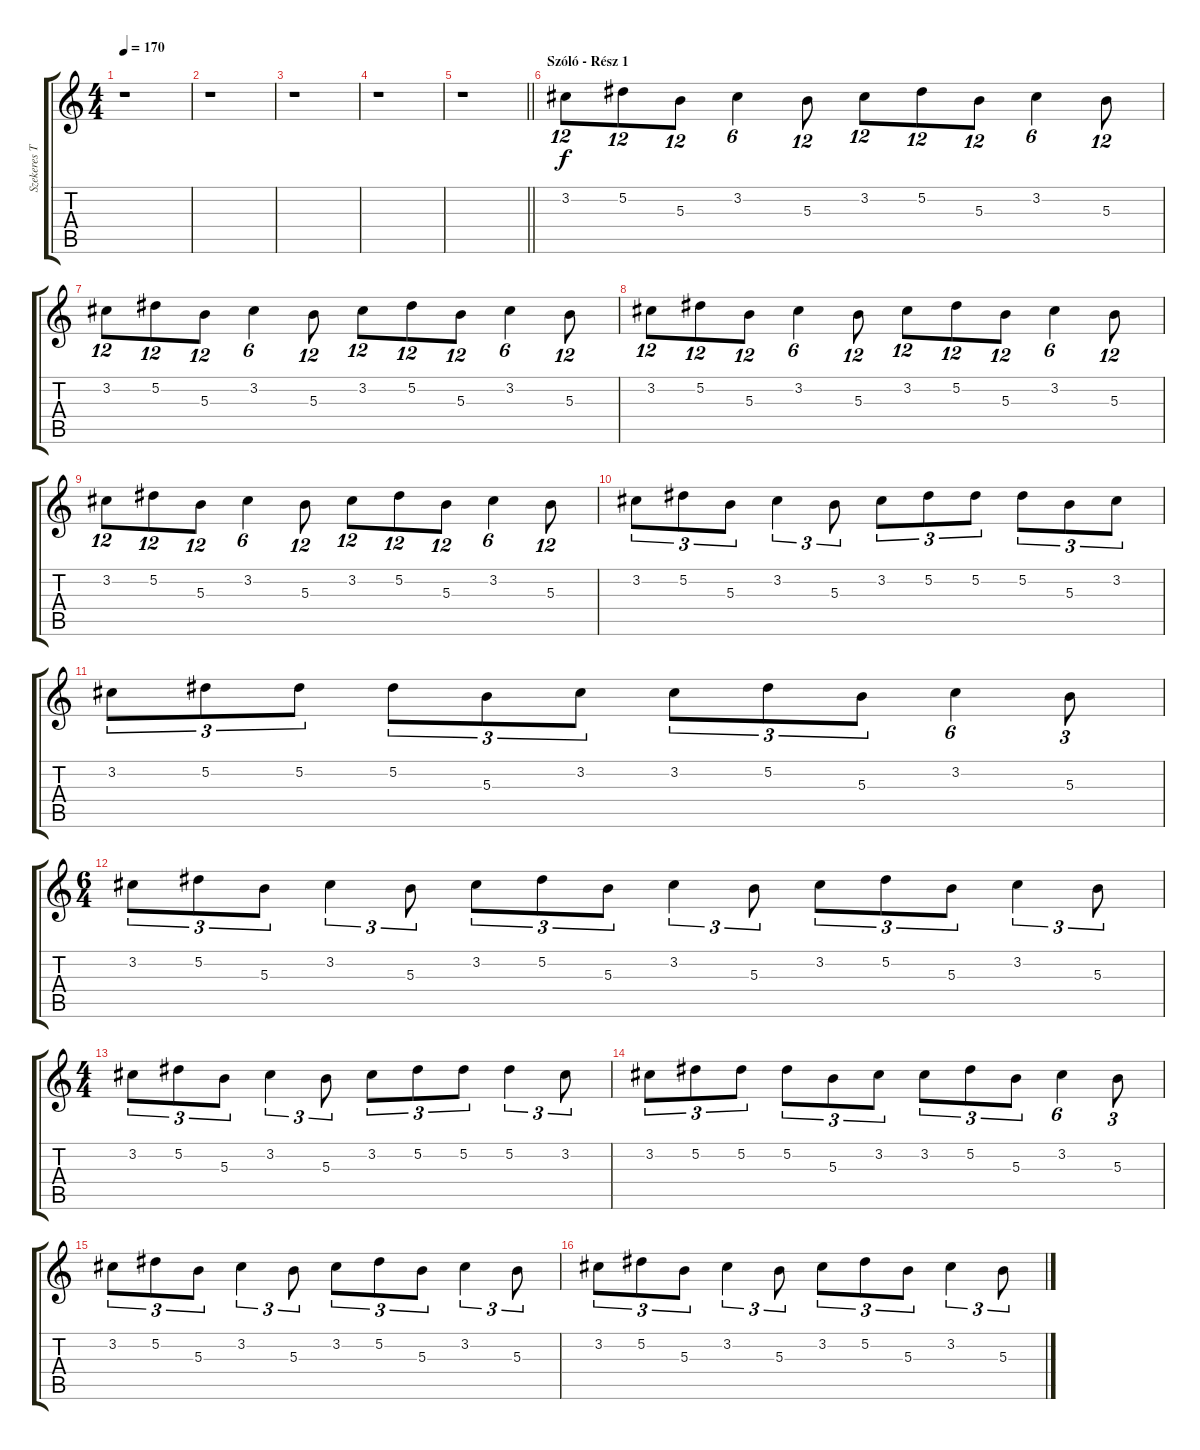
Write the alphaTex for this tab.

\track ("Szekeres Tamás - Szólók 3" "Szekeres T") {instrument distortionguitar}
\staff {score tabs}
\tuning (Eb4 Bb3 Gb3 Db3 Ab2 Eb2) {hide}
\ts (4 4)
\tempo 170
\clef g2
\ks c
r.1{dy f} |
r.1 |
r.1 |
r.1 |
\barLineRight lightlight
r.1 |
\section ("" "Szóló - Rész 1")
3.2.8{tu (12 8)} 5.2.8{tu (12 8)} 5.3.8{tu (12 8)} 3.2.4{tu (6 4)} 5.3.8{tu (12 8)} 3.2.8{tu (12 8)} 5.2.8{tu (12 8)} 5.3.8{tu (12 8)} 3.2.4{tu (6 4)} 5.3.8{tu (12 8)} |
3.2.8{tu (12 8)} 5.2.8{tu (12 8)} 5.3.8{tu (12 8)} 3.2.4{tu (6 4)} 5.3.8{tu (12 8)} 3.2.8{tu (12 8)} 5.2.8{tu (12 8)} 5.3.8{tu (12 8)} 3.2.4{tu (6 4)} 5.3.8{tu (12 8)} |
3.2.8{tu (12 8)} 5.2.8{tu (12 8)} 5.3.8{tu (12 8)} 3.2.4{tu (6 4)} 5.3.8{tu (12 8)} 3.2.8{tu (12 8)} 5.2.8{tu (12 8)} 5.3.8{tu (12 8)} 3.2.4{tu (6 4)} 5.3.8{tu (12 8)} |
3.2.8{tu (12 8)} 5.2.8{tu (12 8)} 5.3.8{tu (12 8)} 3.2.4{tu (6 4)} 5.3.8{tu (12 8)} 3.2.8{tu (12 8)} 5.2.8{tu (12 8)} 5.3.8{tu (12 8)} 3.2.4{tu (6 4)} 5.3.8{tu (12 8)} |
3.2.8{tu (3 2)} 5.2.8{tu (3 2)} 5.3.8{tu (3 2)} 3.2.4{tu (3 2)} 5.3.8{tu (3 2)} 3.2.8{tu (3 2)} 5.2.8{tu (3 2)} 5.2.8{tu (3 2)} 5.2.8{tu (3 2)} 5.3.8{tu (3 2)} 3.2.8{tu (3 2)} |
3.2.8{tu (3 2)} 5.2.8{tu (3 2)} 5.2.8{tu (3 2)} 5.2.8{tu (3 2)} 5.3.8{tu (3 2)} 3.2.8{tu (3 2)} 3.2.8{tu (3 2)} 5.2.8{tu (3 2)} 5.3.8{tu (3 2)} 3.2.4{tu (6 4)} 5.3.8{tu (3 2)} |
\ts (6 4)
3.2.8{tu (3 2)} 5.2.8{tu (3 2)} 5.3.8{tu (3 2)} 3.2.4{tu (3 2)} 5.3.8{tu (3 2)} 3.2.8{tu (3 2)} 5.2.8{tu (3 2)} 5.3.8{tu (3 2)} 3.2.4{tu (3 2)} 5.3.8{tu (3 2)} 3.2.8{tu (3 2)} 5.2.8{tu (3 2)} 5.3.8{tu (3 2)} 3.2.4{tu (3 2)} 5.3.8{tu (3 2)} |
\ts (4 4)
3.2.8{tu (3 2)} 5.2.8{tu (3 2)} 5.3.8{tu (3 2)} 3.2.4{tu (3 2)} 5.3.8{tu (3 2)} 3.2.8{tu (3 2)} 5.2.8{tu (3 2)} 5.2.8{tu (3 2)} 5.2.4{tu (3 2)} 3.2.8{tu (3 2)} |
3.2.8{tu (3 2)} 5.2.8{tu (3 2)} 5.2.8{tu (3 2)} 5.2.8{tu (3 2)} 5.3.8{tu (3 2)} 3.2.8{tu (3 2)} 3.2.8{tu (3 2)} 5.2.8{tu (3 2)} 5.3.8{tu (3 2)} 3.2.4{tu (6 4)} 5.3.8{tu (3 2)} |
3.2.8{tu (3 2)} 5.2.8{tu (3 2)} 5.3.8{tu (3 2)} 3.2.4{tu (3 2)} 5.3.8{tu (3 2)} 3.2.8{tu (3 2)} 5.2.8{tu (3 2)} 5.3.8{tu (3 2)} 3.2.4{tu (3 2)} 5.3.8{tu (3 2)} |
3.2.8{tu (3 2)} 5.2.8{tu (3 2)} 5.3.8{tu (3 2)} 3.2.4{tu (3 2)} 5.3.8{tu (3 2)} 3.2.8{tu (3 2)} 5.2.8{tu (3 2)} 5.3.8{tu (3 2)} 3.2.4{tu (3 2)} 5.3.8{tu (3 2)}
